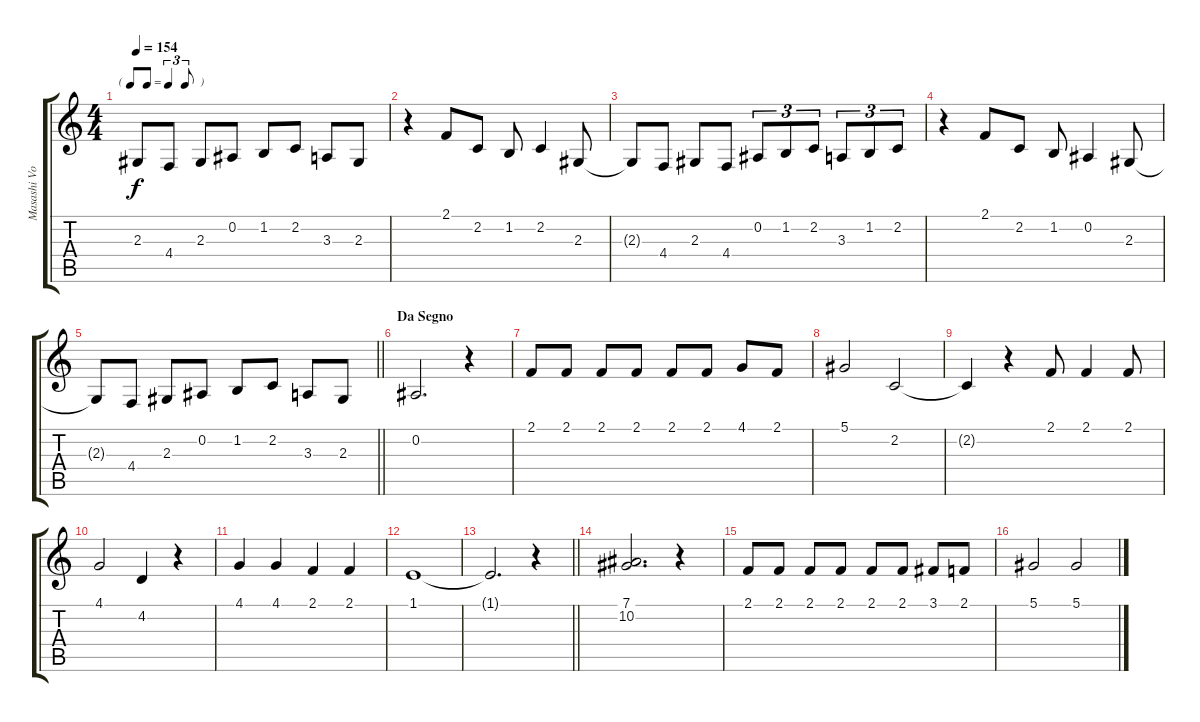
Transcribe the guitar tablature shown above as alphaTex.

\track ("Masashi Vocals" "Masashi Vo") {instrument altosax}
\staff {score tabs}
\tuning (Eb4 Bb3 Gb3 Db3 Ab2 Eb2) {hide}
\ts (4 4)
\tf triplet8th
\tempo 154
\clef g2
\ks c
2.3{t}.8{dy f} 4.4.8 2.3.8 0.2.8 1.2.8 2.2.8 3.3.8 2.3.8 |
r.4 2.1.8 2.2.8 1.2.8 2.2.4 2.3.8 |
2.3{t}.8 4.4.8 2.3.8 4.4.8 0.2.8{tu (3 2)} 1.2.8{tu (3 2)} 2.2.8{tu (3 2)} 3.3.8{tu (3 2)} 1.2.8{tu (3 2)} 2.2.8{tu (3 2)} |
r.4 2.1.8 2.2.8 1.2.8 0.2.4 2.3.8 |
\barLineRight lightlight
2.3{t}.8 4.4.8 2.3.8 0.2.8 1.2.8 2.2.8 3.3.8 2.3.8 |
\section ("" "Da Segno")
0.2.2{d} r.4 |
2.1.8 2.1.8 2.1.8 2.1.8 2.1.8 2.1.8 4.1.8 2.1.8 |
5.1.2 2.2.2 |
2.2{t}.4 r.4 2.1.8 2.1.4 2.1.8 |
4.1.2 4.2.4 r.4 |
4.1.4 4.1.4 2.1.4 2.1.4 |
1.1.1 |
\barLineRight lightlight
1.1{t}.2{d} r.4 |
(7.1 10.2).2{d} r.4 |
2.1.8 2.1.8 2.1.8 2.1.8 2.1.8 2.1.8 3.1.8 2.1.8 |
5.1.2 5.1.2
